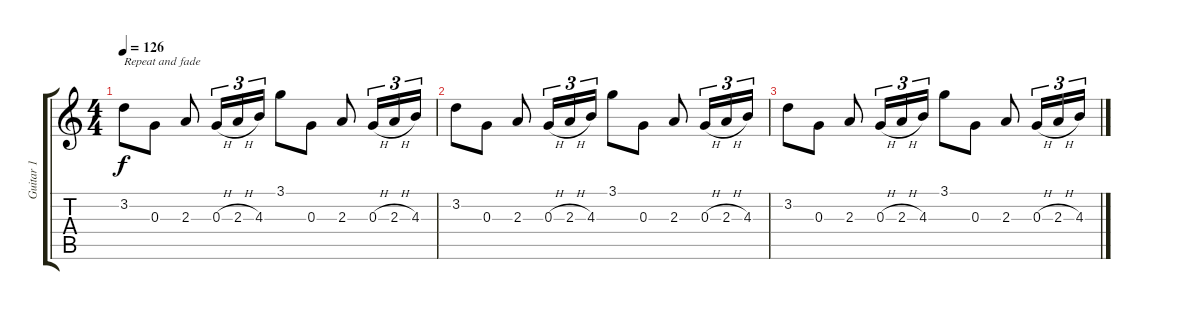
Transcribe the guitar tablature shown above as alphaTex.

\track ("Guitar 1" "Guitar 1") {instrument overdrivenguitar}
\staff {score tabs}
\tuning (E4 B3 G3 D3 A2 E2) {hide}
\ts (4 4)
\tempo 126
\clef g2
\ks c
3.2.8{txt "Repeat and fade" dy f volume 8} 0.3.8 2.3.8 0.3{h}.16{tu (3 2)} 2.3{h}.16{tu (3 2)} 4.3.16{tu (3 2)} 3.1.8 0.3.8 2.3.8 0.3{h}.16{tu (3 2)} 2.3{h}.16{tu (3 2)} 4.3.16{tu (3 2)} |
3.2.8 0.3.8 2.3.8 0.3{h}.16{tu (3 2)} 2.3{h}.16{tu (3 2)} 4.3.16{tu (3 2)} 3.1.8 0.3.8 2.3.8 0.3{h}.16{tu (3 2)} 2.3{h}.16{tu (3 2)} 4.3.16{tu (3 2)} |
3.2.8{volume 0} 0.3.8 2.3.8 0.3{h}.16{tu (3 2)} 2.3{h}.16{tu (3 2)} 4.3.16{tu (3 2)} 3.1.8 0.3.8 2.3.8 0.3{h}.16{tu (3 2)} 2.3{h}.16{tu (3 2)} 4.3.16{tu (3 2)}
